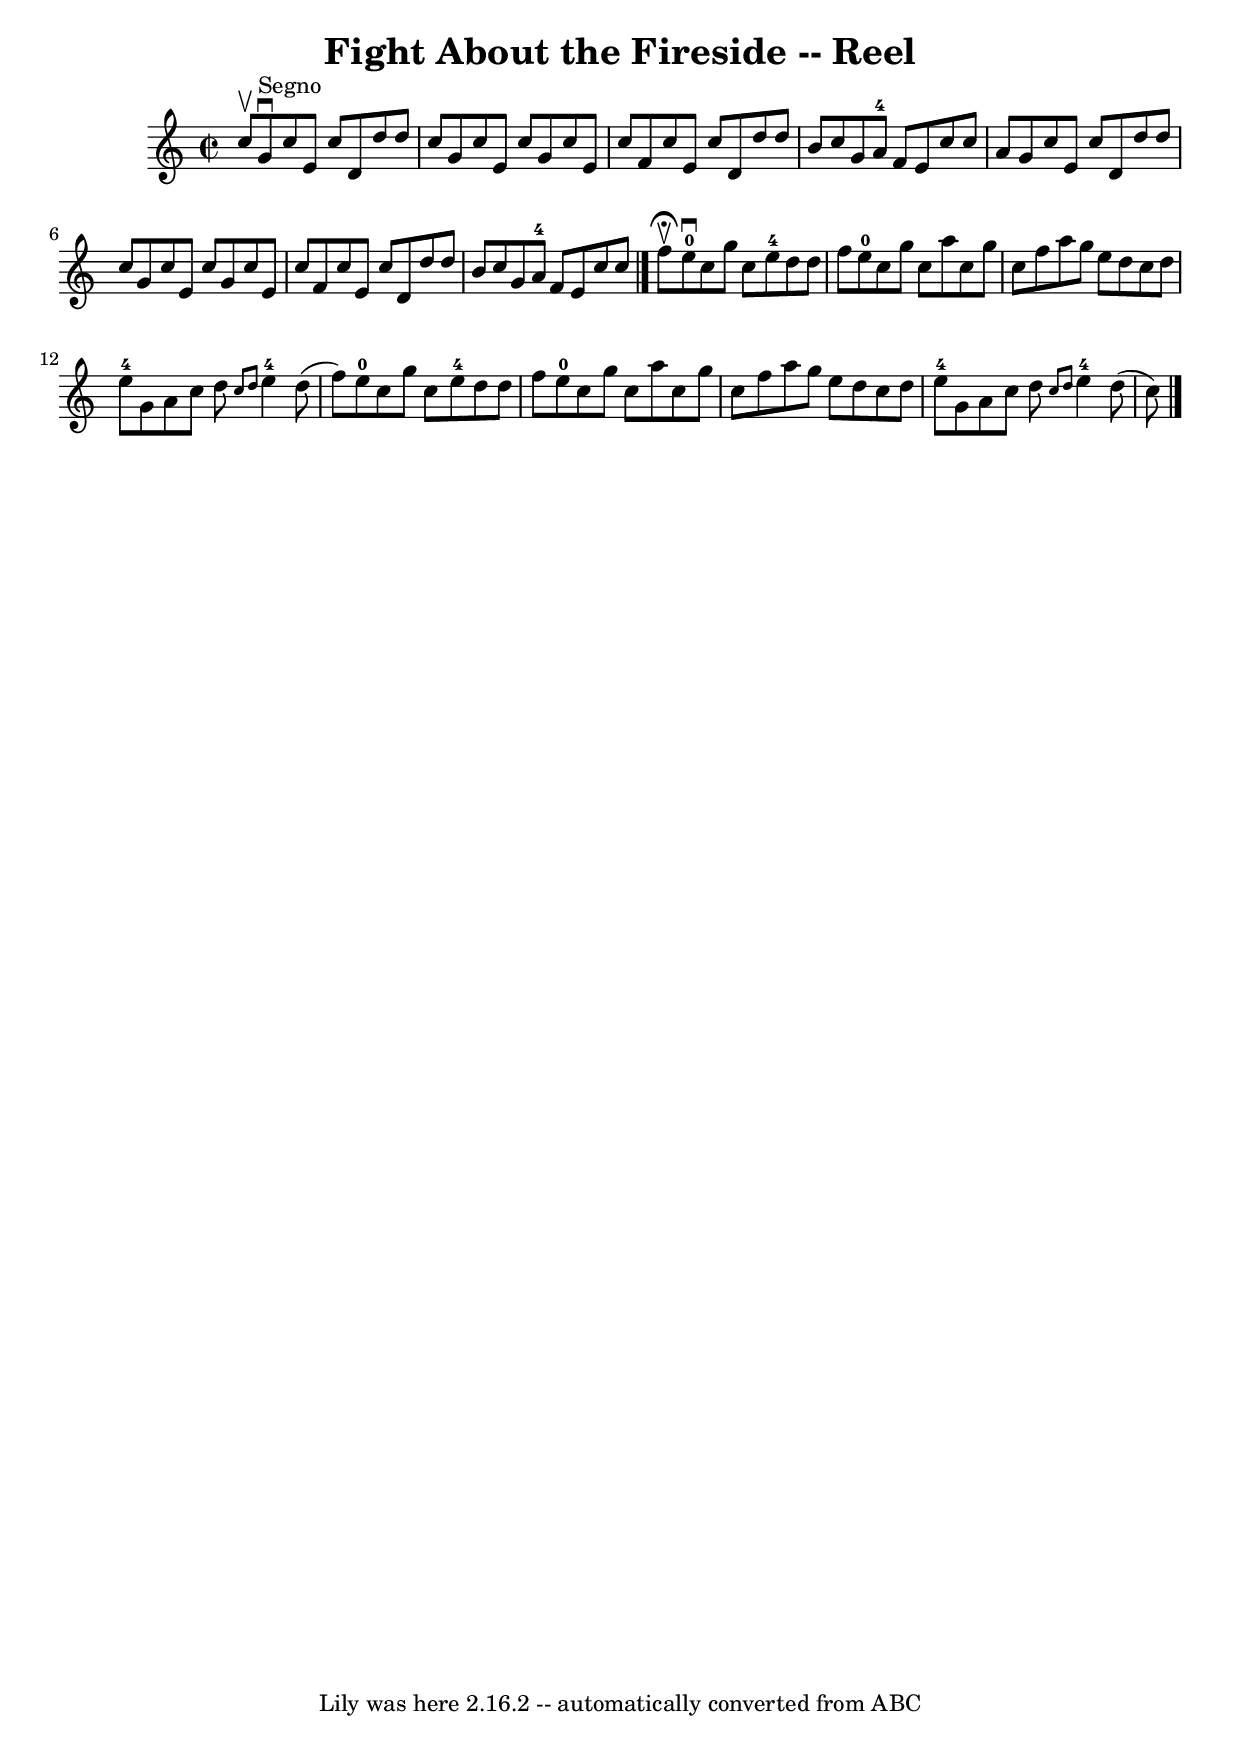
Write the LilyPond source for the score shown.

\version "2.16.2"
\include "Mammoth.ily"
\header {
  %% book = "Ryan's Mammoth Collection"
  crossRefNumber = "1"
  footnotes = "\\\\358"
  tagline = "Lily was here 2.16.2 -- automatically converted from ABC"
  title = "Fight About the Fireside -- Reel"

}
voicedefault =  {


  \override Staff.TimeSignature #'style = #'C
  \time 2/2 
  \key c \major
 c''8^\upbow   |
  g'8^"Segno"^\downbow   
  c''8 e'8 c''8 d'8 d''8 d''8 c''8    |
  g'8 c''8    
  e'8 c''8 g'8 c''8 e'8 c''8    |
  f'8 c''8 e'8    
  c''8 d'8 d''8 d''8 b'8    |
  c''8 g'8 a'8-4 f'8  
  e'8 c''8 c''8 a'8    |
  g'8 c''8 e'8 c''8 d'8  
  d''8 d''8 c''8    |
  g'8 c''8 e'8 c''8 g'8 c''8  
  e'8 c''8    |
  f'8 c''8 e'8 c''8 d'8 d''8 d''8   
  b'8    |
  c''8 g'8 a'8-4 f'8 e'8 c''8 c''8    
  \bar "|." f''8^\fermata^\upbow |
  e''8-0^\downbow c''8    
  g''8 c''8 e''8-4 d''8 d''8 f''8    |
  e''8-0   
  c''8 g''8 c''8 a''8 c''8 g''8 c''8    |
  f''8 a''8 
  g''8 e''8 d''8 c''8 d''8 e''8-4   |
  g'8    
  a'8 c''8 d''8  \grace { c''8 d''8  
			} e''4-4 d''8 (f''8  
  -)   |
  e''8-0 c''8 g''8 c''8 e''8-4 d''8    
  d''8 f''8    |
  e''8-0 c''8 g''8 c''8 a''8 c''8   
  g''8 c''8    |
  f''8 a''8 g''8 e''8 d''8 c''8    
  d''8 e''8-4   |
  g'8 a'8 c''8 d''8  \grace { c''8 
			      d''8  
			    } e''4-4 d''8 (c''8)       \bar "|."   

}

\score{
  <<

    \context Staff="default"
    {
      \voicedefault 
      
    }

  >>
  \layout {
    
  }
  \midi {
  }

}
